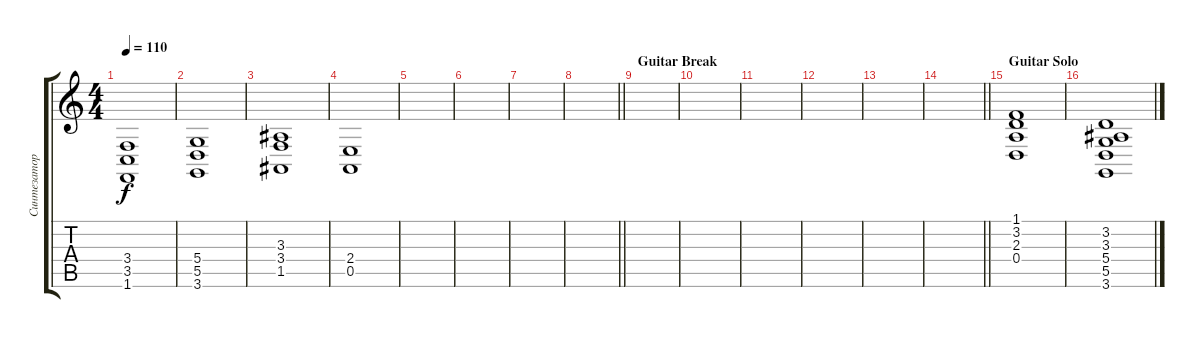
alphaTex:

\track ("Синтезатор" "Синтезатор") {instrument synthstrings1}
\staff {score tabs}
\tuning (E4 B3 G3 D3 A2 E2) {hide}
\ts (4 4)
\tempo 110
\clef g2
\ks c
(3.4 3.5 1.6).1{dy f} |
(5.4 5.5 3.6).1 |
(3.3 3.4 1.5).1 |
(2.4 0.5).1 |
|
|
|
\barLineRight lightlight
|
\section ("" "Guitar Break")
|
|
|
|
|
\barLineRight lightlight
|
\section ("" "Guitar Solo")
(1.1 3.2 2.3 0.4).1 |
(3.2 3.3 5.4 5.5 3.6).1
